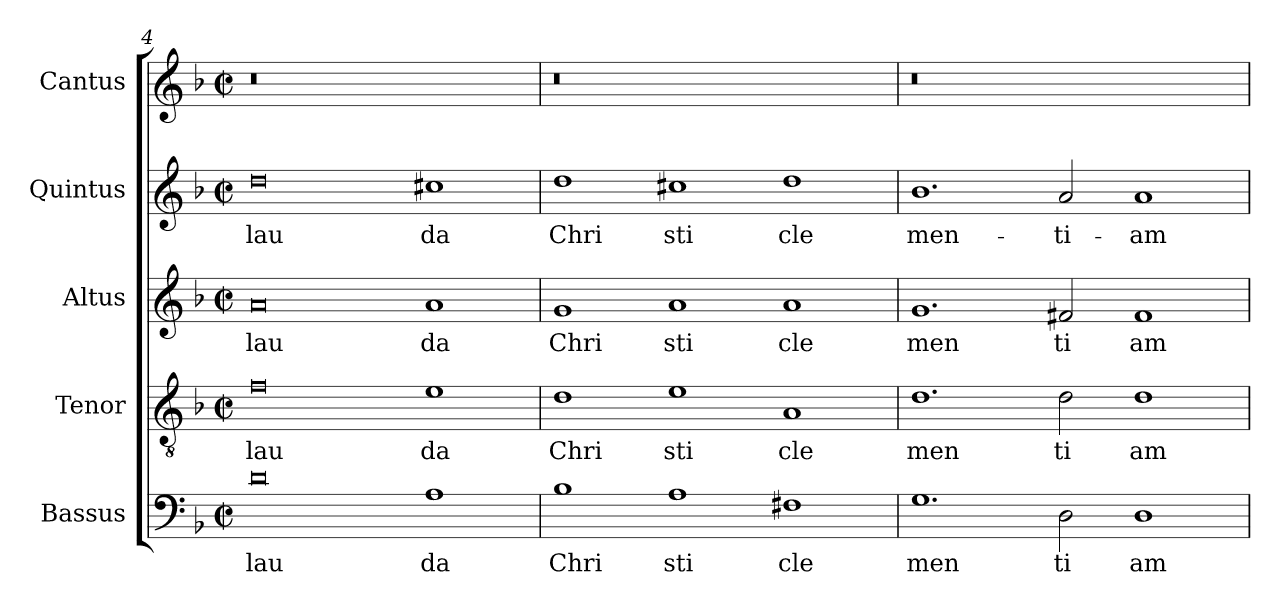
**kern	**text	**kern	**text	**kern	**text	**kern	**text	**kern
*part5	*part5	*part4	*part4	*part3	*part3	*part2	*part2	*part1
*staff5	*staff5	*staff4	*staff4	*staff3	*staff3	*staff2	*staff2	*staff1
*I"Bassus	*	*I"Tenor	*	*I"Altus	*	*I"Quintus	*	*I"Cantus
*clefF4	*	*clefGv2	*	*clefG2	*	*clefG2	*	*clefG2
*k[b-]	*	*k[b-]	*	*k[b-]	*	*k[b-]	*	*k[b-]
*F:	*	*F:	*	*F:	*	*F:	*	*F:
*M2/2	*	*M2/2	*	*M2/2	*	*M2/2	*	*M2/2
*met(c|)	*	*met(c|)	*	*met(c|)	*	*met(c|)	*	*met(c|)
=4	=4	=4	=4	=4	=4	=4	=4	=4
!	!LO:LY:b:cj	!	!LO:LY:b:cj	!	!LO:LY:b:cj	!	!LO:LY:b:cj	!
0d	lau	0f	lau	0a	lau	0dd	lau	0.r
!	!LO:LY:b:cj	!	!LO:LY:b:cj	!	!LO:LY:b:cj	!	!LO:LY:b:cj	!
1A	da	1e	da	1a	da	1cc#X	da	.
=5	=5	=5	=5	=5	=5	=5	=5	=5
!	!LO:LY:b:cj	!	!LO:LY:b:cj	!	!LO:LY:b:cj	!	!LO:LY:b:cj	!
1B-	Chri	1d	Chri	1g	Chri	1dd	Chri	0.r
!	!LO:LY:b:cj	!	!LO:LY:b:cj	!	!LO:LY:b:cj	!	!LO:LY:b:cj	!
1A	sti	1e	sti	1a	sti	1cc#X	sti	.
!	!LO:LY:b:cj	!	!LO:LY:b:cj	!	!LO:LY:b:cj	!	!LO:LY:b:cj	!
1F#X	cle	1A	cle	1a	cle	1dd	cle	.
!!LO:LB:g=z
=6	=6	=6	=6	=6	=6	=6	=6	=6
!	!LO:LY:b:cj	!	!LO:LY:b:cj	!	!LO:LY:b:cj	!	!LO:LY:b:cj	!
1.G	men	1.d	men	1.g	men	1.b-	men-	0.r
!	!LO:LY:b:cj	!	!LO:LY:b:cj	!	!LO:LY:b:cj	!	!LO:LY:b:cj	!
2D\	ti	2d\	ti	2f#X/	ti	2a/	-ti-	.
!	!LO:LY:b:cj	!	!LO:LY:b:cj	!	!LO:LY:b:cj	!	!LO:LY:b:cj	!
1D	am	1d	am	1f#	am	1a	-am	.
=	=	=	=	=	=	=	=	=
*-	*-	*-	*-	*-	*-	*-	*-	*-
